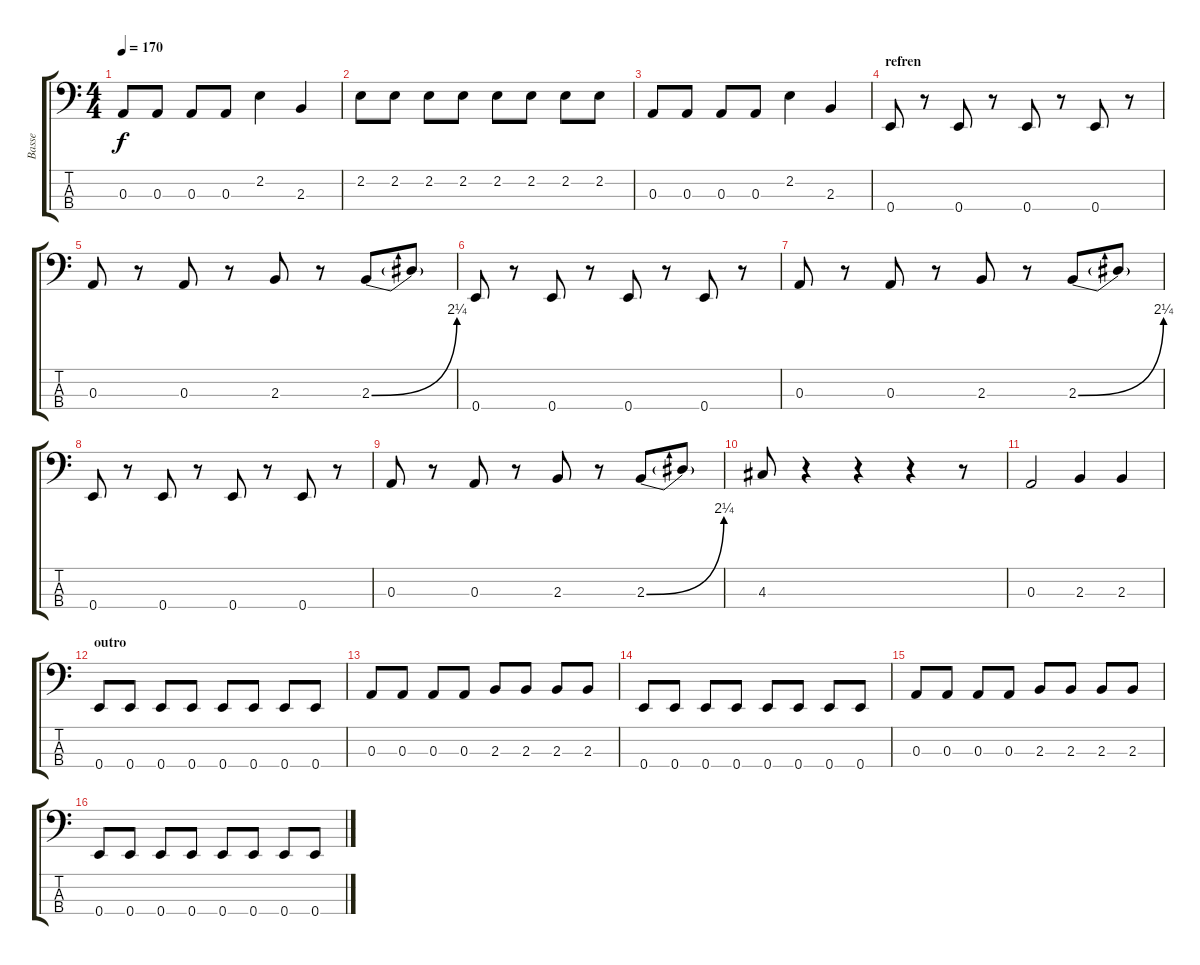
\track ("Basse" "Basse") {instrument electricbasspick}
\staff {score tabs}
\tuning (G2 D2 A1 E1) {hide}
\ts (4 4)
\tempo 170
\clef f4
\ks c
0.3.8{dy f} 0.3.8 0.3.8 0.3.8 2.2.4 2.3.4 |
2.2.8 2.2.8 2.2.8 2.2.8 2.2.8 2.2.8 2.2.8 2.2.8 |
0.3.8 0.3.8 0.3.8 0.3.8 2.2.4 2.3.4 |
\section ("" "refren")
0.4.8 r.8 0.4.8 r.8 0.4.8 r.8 0.4.8 r.8 |
0.3.8 r.8 0.3.8 r.8 2.3.8 r.8 2.3{be (bend 0 0 60 9)}.8 2.3{t}.8 |
0.4.8 r.8 0.4.8 r.8 0.4.8 r.8 0.4.8 r.8 |
0.3.8 r.8 0.3.8 r.8 2.3.8 r.8 2.3{be (bend 0 0 60 9)}.8 2.3{t}.8 |
0.4.8 r.8 0.4.8 r.8 0.4.8 r.8 0.4.8 r.8 |
0.3.8 r.8 0.3.8 r.8 2.3.8 r.8 2.3{be (bend 0 0 60 9)}.8 2.3{t}.8 |
4.3.8 r.4 r.4 r.4 r.8 |
0.3.2 2.3.4 2.3.4 |
\section ("" "outro")
0.4.8 0.4.8 0.4.8 0.4.8 0.4.8 0.4.8 0.4.8 0.4.8 |
0.3.8 0.3.8 0.3.8 0.3.8 2.3.8 2.3.8 2.3.8 2.3.8 |
0.4.8 0.4.8 0.4.8 0.4.8 0.4.8 0.4.8 0.4.8 0.4.8 |
0.3.8 0.3.8 0.3.8 0.3.8 2.3.8 2.3.8 2.3.8 2.3.8 |
0.4.8 0.4.8 0.4.8 0.4.8 0.4.8 0.4.8 0.4.8 0.4.8
